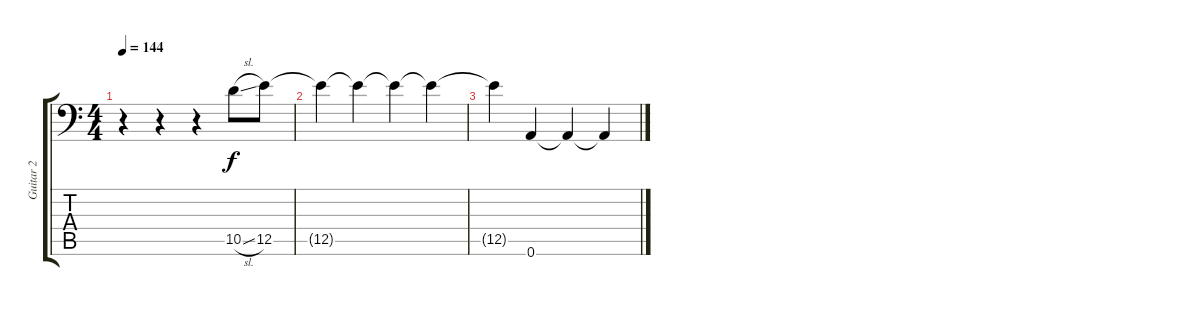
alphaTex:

\track ("Guitar 2" "Guitar 2") {instrument distortionguitar}
\staff {score tabs}
\tuning (B3 Gb3 D3 A2 E2 A1) {hide}
\ts (4 4)
\tempo 144
\clef f4
\ks c
r.4{dy f volume 9 instrument electricguitarjazz} r.4 r.4 10.5{sl}.8 12.5.8 |
12.5{t}.4{volume 0 instrument electricguitarjazz} 12.5{t}.4 12.5{t}.4 12.5{t}.4 |
12.5{t}.4 0.6.4 0.6{t}.4 0.6{t}.4
